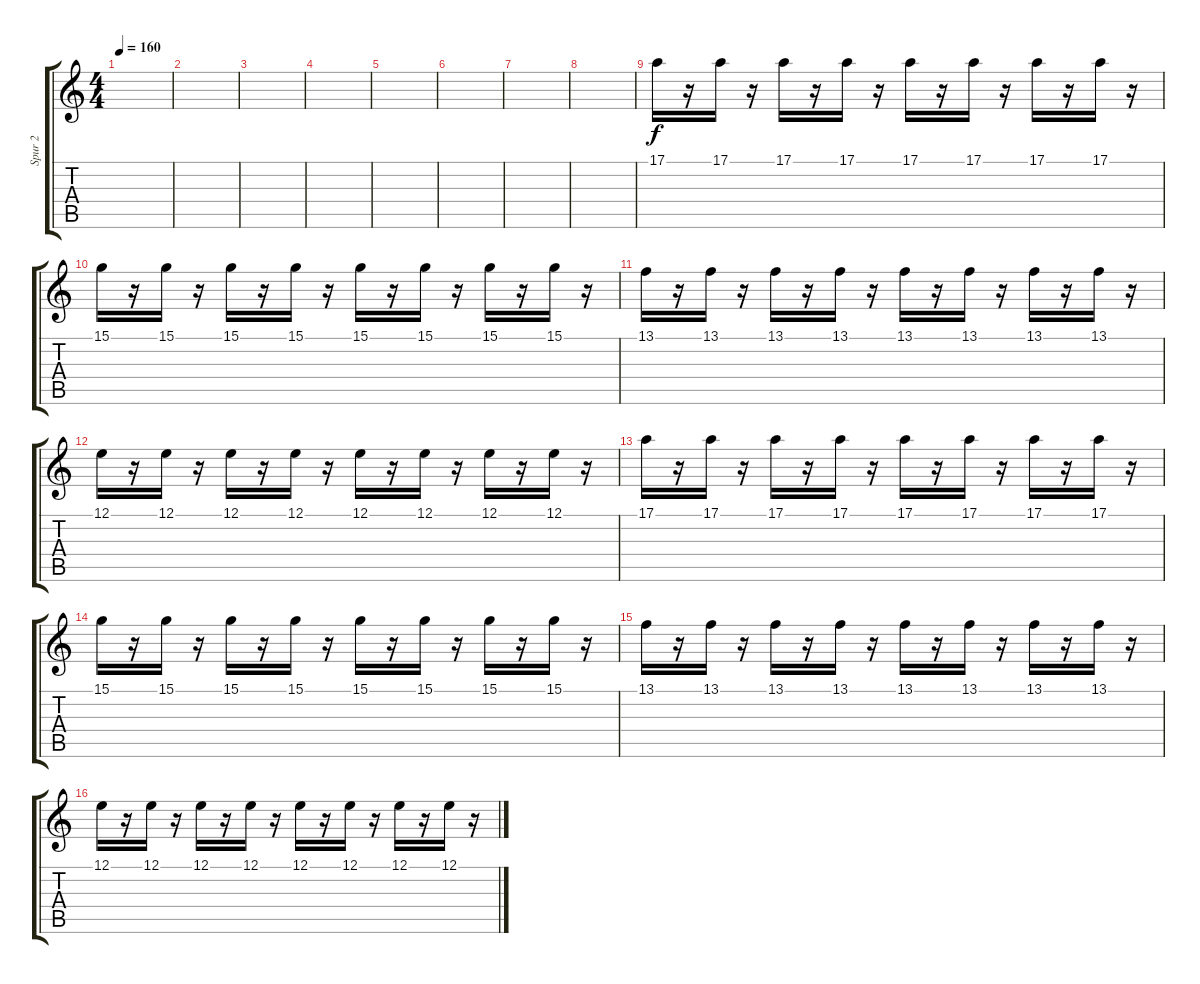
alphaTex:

\track ("Spur 2" "Spur 2") {instrument vibraphone}
\staff {score tabs}
\tuning (E4 B3 G3 D3 A2 E2) {hide}
\ts (4 4)
\tempo 160
\clef g2
\ks c
|
|
|
|
|
|
|
|
17.1.16{volume 8 instrument stringensemble1} r.16 17.1.16 r.16 17.1.16 r.16 17.1.16 r.16 17.1.16 r.16 17.1.16 r.16 17.1.16 r.16 17.1.16 r.16 |
15.1.16{instrument stringensemble1} r.16 15.1.16 r.16 15.1.16 r.16 15.1.16 r.16 15.1.16 r.16 15.1.16 r.16 15.1.16 r.16 15.1.16 r.16 |
13.1.16{instrument stringensemble1} r.16 13.1.16 r.16 13.1.16 r.16 13.1.16 r.16 13.1.16 r.16 13.1.16 r.16 13.1.16 r.16 13.1.16 r.16 |
12.1.16{instrument stringensemble1} r.16 12.1.16 r.16 12.1.16 r.16 12.1.16 r.16 12.1.16 r.16 12.1.16 r.16 12.1.16 r.16 12.1.16 r.16 |
17.1.16{instrument stringensemble1} r.16 17.1.16 r.16 17.1.16 r.16 17.1.16 r.16 17.1.16 r.16 17.1.16 r.16 17.1.16 r.16 17.1.16 r.16 |
15.1.16{instrument stringensemble1} r.16 15.1.16 r.16 15.1.16 r.16 15.1.16 r.16 15.1.16 r.16 15.1.16 r.16 15.1.16 r.16 15.1.16 r.16 |
13.1.16{instrument stringensemble1} r.16 13.1.16 r.16 13.1.16 r.16 13.1.16 r.16 13.1.16 r.16 13.1.16 r.16 13.1.16 r.16 13.1.16 r.16 |
12.1.16{instrument stringensemble1} r.16 12.1.16 r.16 12.1.16 r.16 12.1.16 r.16 12.1.16 r.16 12.1.16 r.16 12.1.16 r.16 12.1.16 r.16
